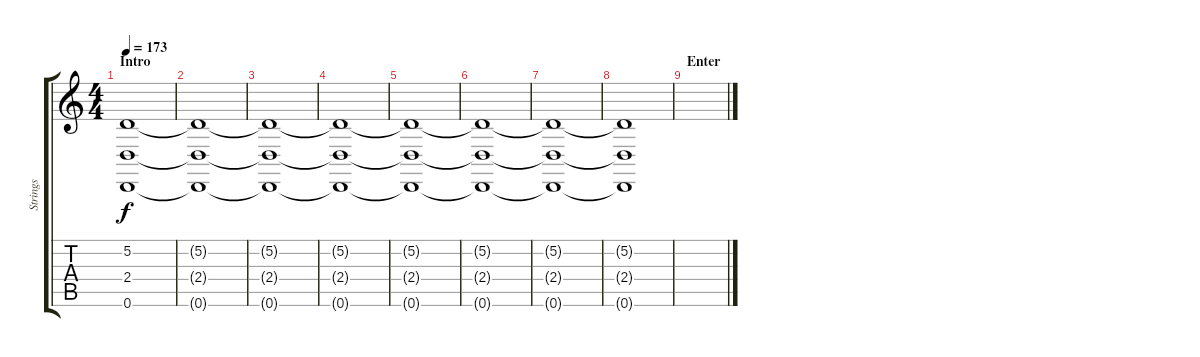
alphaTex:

\track ("Strings" "Strings") {instrument stringensemble1}
\staff {score tabs}
\tuning (D4 A3 F3 C3 G2 D2) {hide}
\ts (4 4)
\section ("" "Intro")
\tempo 173
\clef g2
\ks c
(5.2 2.4 0.6).1{dy f volume 10 instrument stringensemble1} |
(5.2{t} 2.4{t} 0.6{t}).1 |
(5.2{t} 2.4{t} 0.6{t}).1 |
(5.2{t} 2.4{t} 0.6{t}).1 |
(5.2{t} 2.4{t} 0.6{t}).1{volume 8} |
(5.2{t} 2.4{t} 0.6{t}).1 |
(5.2{t} 2.4{t} 0.6{t}).1 |
(5.2{t} 2.4{t} 0.6{t}).1 |
\section ("" "Enter")
